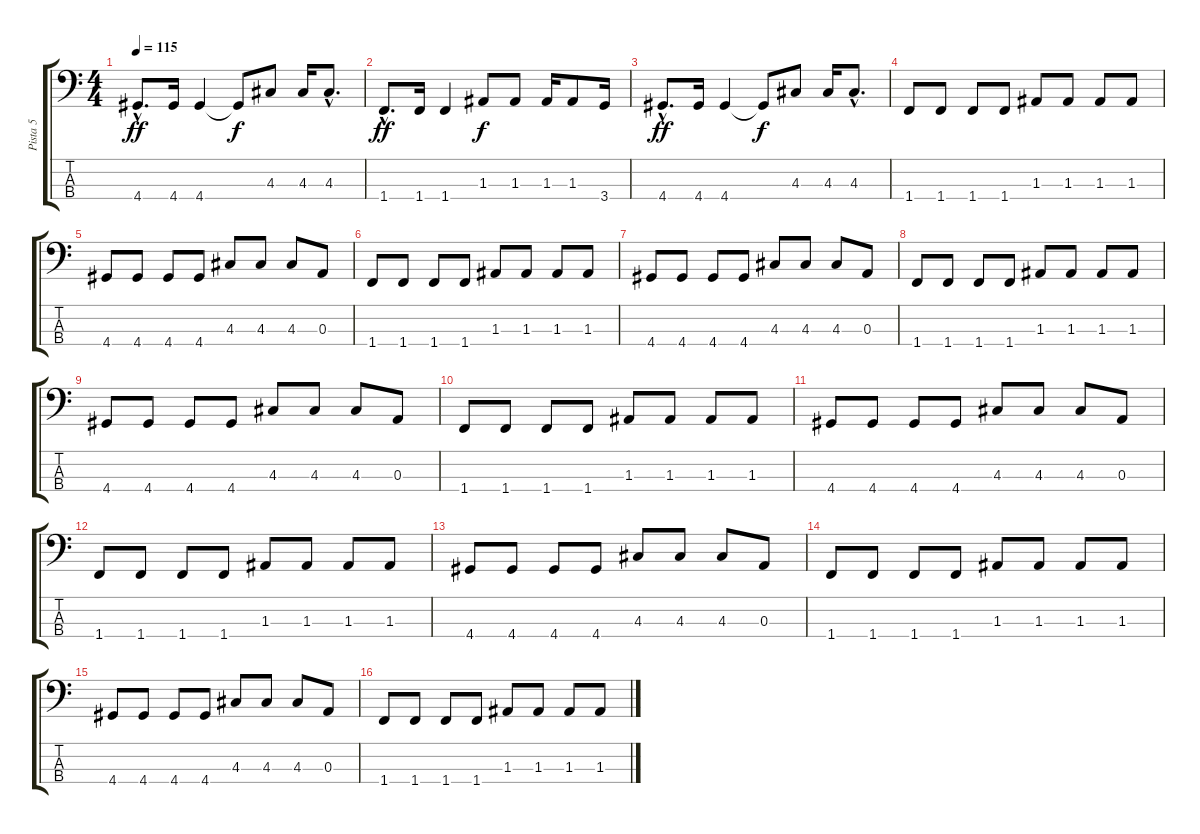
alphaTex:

\track ("Pista 5" "Pista 5") {instrument electricbassfinger}
\staff {score tabs}
\tuning (G2 D2 A1 E1) {hide}
\ts (4 4)
\tempo 115
\clef f4
\ks c
4.4{hac}.8{d dy ff} 4.4.16 4.4.4 4.4{t}.8{dy f} 4.3.8 4.3.16 4.3{hac}.8{d} |
1.4{hac}.8{d dy ff} 1.4.16 1.4.4 1.3.8{dy f} 1.3.8 1.3.16 1.3.8 3.4.16 |
4.4{hac}.8{d dy ff} 4.4.16 4.4.4 4.4{t}.8{dy f} 4.3.8 4.3.16 4.3{hac}.8{d} |
1.4.8 1.4.8 1.4.8 1.4.8 1.3.8 1.3.8 1.3.8 1.3.8 |
4.4.8 4.4.8 4.4.8 4.4.8 4.3.8 4.3.8 4.3.8 0.3.8 |
1.4.8 1.4.8 1.4.8 1.4.8 1.3.8 1.3.8 1.3.8 1.3.8 |
4.4.8 4.4.8 4.4.8 4.4.8 4.3.8 4.3.8 4.3.8 0.3.8 |
1.4.8 1.4.8 1.4.8 1.4.8 1.3.8 1.3.8 1.3.8 1.3.8 |
4.4.8 4.4.8 4.4.8 4.4.8 4.3.8 4.3.8 4.3.8 0.3.8 |
1.4.8 1.4.8 1.4.8 1.4.8 1.3.8 1.3.8 1.3.8 1.3.8 |
4.4.8 4.4.8 4.4.8 4.4.8 4.3.8 4.3.8 4.3.8 0.3.8 |
1.4.8 1.4.8 1.4.8 1.4.8 1.3.8 1.3.8 1.3.8 1.3.8 |
4.4.8 4.4.8 4.4.8 4.4.8 4.3.8 4.3.8 4.3.8 0.3.8 |
1.4.8 1.4.8 1.4.8 1.4.8 1.3.8 1.3.8 1.3.8 1.3.8 |
4.4.8 4.4.8 4.4.8 4.4.8 4.3.8 4.3.8 4.3.8 0.3.8 |
1.4.8 1.4.8 1.4.8 1.4.8 1.3.8 1.3.8 1.3.8 1.3.8
